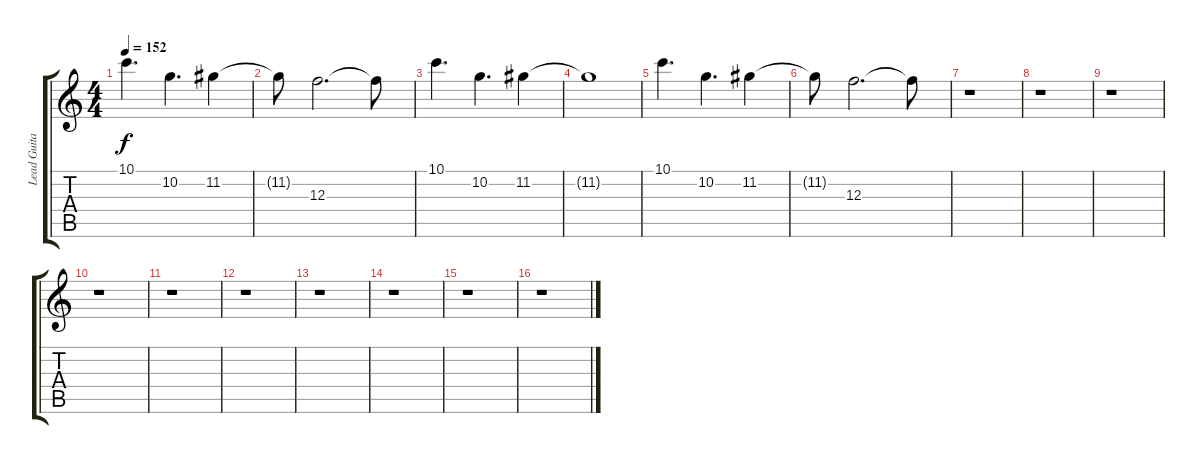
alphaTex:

\track ("Lead Guitar " "Lead Guita") {instrument distortionguitar}
\staff {score tabs}
\tuning (D4 A3 F3 C3 G2 C2) {hide}
\ts (4 4)
\tempo 152
\clef g2
\ks c
10.1.4{d dy f} 10.2.4{d} 11.2.4 |
11.2{t}.8 12.3.2{d} 12.3{t}.8 |
10.1.4{d} 10.2.4{d} 11.2.4 |
11.2{t}.1 |
10.1.4{d} 10.2.4{d} 11.2.4 |
11.2{t}.8 12.3.2{d} 12.3{t}.8 |
r.1 |
r.1 |
r.1 |
r.1 |
r.1 |
r.1 |
r.1 |
r.1 |
r.1 |
r.1
